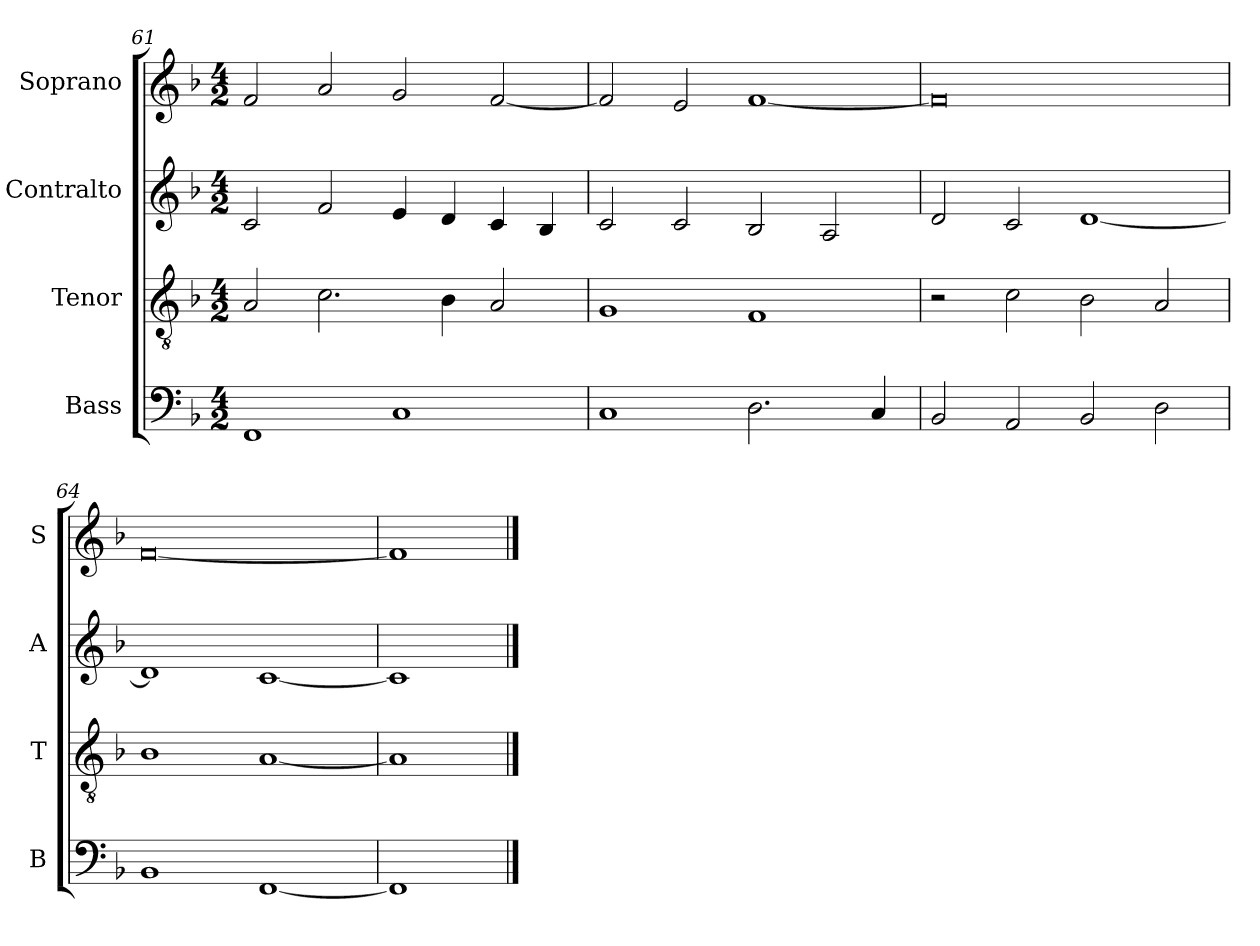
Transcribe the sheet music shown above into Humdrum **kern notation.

**kern	**kern	**kern	**kern
*part4	*part3	*part2	*part1
*staff4	*staff3	*staff2	*staff1
*I"Bass	*I"Tenor	*I"Contralto	*I"Soprano
*I'B	*I'T	*I'A	*I'S
*clefF4	*clefGv2	*clefG2	*clefG2
*k[b-]	*k[b-]	*k[b-]	*k[b-]
*F:ion	*F:ion	*F:ion	*F:ion
*M4/2	*M4/2	*M4/2	*M4/2
=61	=61	=61	=61
1FF	2A	2c	2f
.	2.c	2f	2a
1C	.	4e	2g
.	4B-	4d	.
.	2A	4c	[2f
.	.	4B-	.
=62	=62	=62	=62
1C	1G	2c	2f]
.	.	2c	2e
2.D	1F	2B-	[1f
.	.	2A	.
4C	.	.	.
=63	=63	=63	=63
2BB-	2r	2d	0f]
2AA	2c	2c	.
2BB-	2B-	[1d	.
2D	2A	.	.
=64	=64	=64	=64
1BB-	1B-	1d]	[0f
[1FF	[1A	[1c	.
=65	=65	=65	=65
1FF]	1A]	1c]	1f]
==	==	==	==
*-	*-	*-	*-
